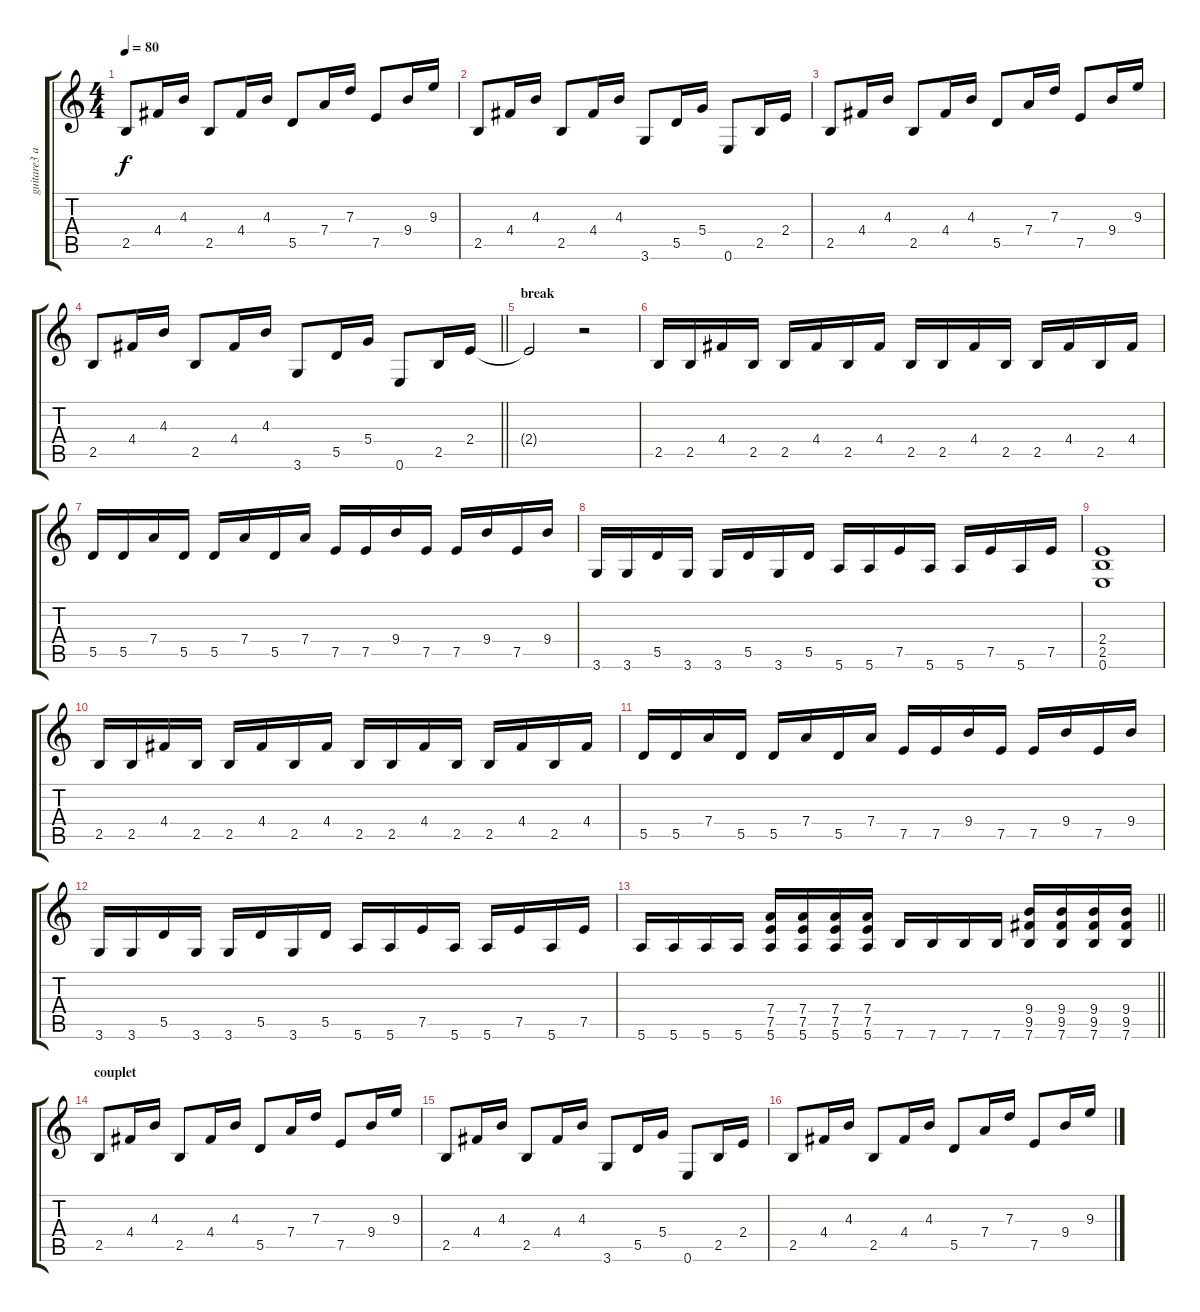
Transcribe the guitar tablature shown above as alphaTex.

\track ("guitare3 alex" "guitare3 a") {instrument overdrivenguitar}
\staff {score tabs}
\tuning (E4 B3 G3 D3 A2 E2) {hide}
\ts (4 4)
\tempo 80
\clef g2
\ks c
2.5.8{dy f} 4.4.16 4.3.16 2.5.8 4.4.16 4.3.16 5.5.8 7.4.16 7.3.16 7.5.8 9.4.16 9.3.16 |
2.5.8 4.4.16 4.3.16 2.5.8 4.4.16 4.3.16 3.6.8 5.5.16 5.4.16 0.6.8 2.5.16 2.4.16 |
2.5.8 4.4.16 4.3.16 2.5.8 4.4.16 4.3.16 5.5.8 7.4.16 7.3.16 7.5.8 9.4.16 9.3.16 |
\barLineRight lightlight
2.5.8 4.4.16 4.3.16 2.5.8 4.4.16 4.3.16 3.6.8 5.5.16 5.4.16 0.6.8 2.5.16 2.4.16 |
\section ("" "break")
2.4{t}.2 r.2 |
2.5.16 2.5.16 4.4.16 2.5.16 2.5.16 4.4.16 2.5.16 4.4.16 2.5.16 2.5.16 4.4.16 2.5.16 2.5.16 4.4.16 2.5.16 4.4.16 |
5.5.16 5.5.16 7.4.16 5.5.16 5.5.16 7.4.16 5.5.16 7.4.16 7.5.16 7.5.16 9.4.16 7.5.16 7.5.16 9.4.16 7.5.16 9.4.16 |
3.6.16 3.6.16 5.5.16 3.6.16 3.6.16 5.5.16 3.6.16 5.5.16 5.6.16 5.6.16 7.5.16 5.6.16 5.6.16 7.5.16 5.6.16 7.5.16 |
(2.4 2.5 0.6).1 |
2.5.16 2.5.16 4.4.16 2.5.16 2.5.16 4.4.16 2.5.16 4.4.16 2.5.16 2.5.16 4.4.16 2.5.16 2.5.16 4.4.16 2.5.16 4.4.16 |
5.5.16 5.5.16 7.4.16 5.5.16 5.5.16 7.4.16 5.5.16 7.4.16 7.5.16 7.5.16 9.4.16 7.5.16 7.5.16 9.4.16 7.5.16 9.4.16 |
3.6.16 3.6.16 5.5.16 3.6.16 3.6.16 5.5.16 3.6.16 5.5.16 5.6.16 5.6.16 7.5.16 5.6.16 5.6.16 7.5.16 5.6.16 7.5.16 |
\barLineRight lightlight
5.6.16 5.6.16 5.6.16 5.6.16 (7.4 7.5 5.6).16 (7.4 7.5 5.6).16 (7.4 7.5 5.6).16 (7.4 7.5 5.6).16 7.6.16 7.6.16 7.6.16 7.6.16 (9.4 9.5 7.6).16 (9.4 9.5 7.6).16 (9.4 9.5 7.6).16 (9.4 9.5 7.6).16 |
\section ("" "couplet")
2.5.8 4.4.16 4.3.16 2.5.8 4.4.16 4.3.16 5.5.8 7.4.16 7.3.16 7.5.8 9.4.16 9.3.16 |
2.5.8 4.4.16 4.3.16 2.5.8 4.4.16 4.3.16 3.6.8 5.5.16 5.4.16 0.6.8 2.5.16 2.4.16 |
2.5.8 4.4.16 4.3.16 2.5.8 4.4.16 4.3.16 5.5.8 7.4.16 7.3.16 7.5.8 9.4.16 9.3.16
